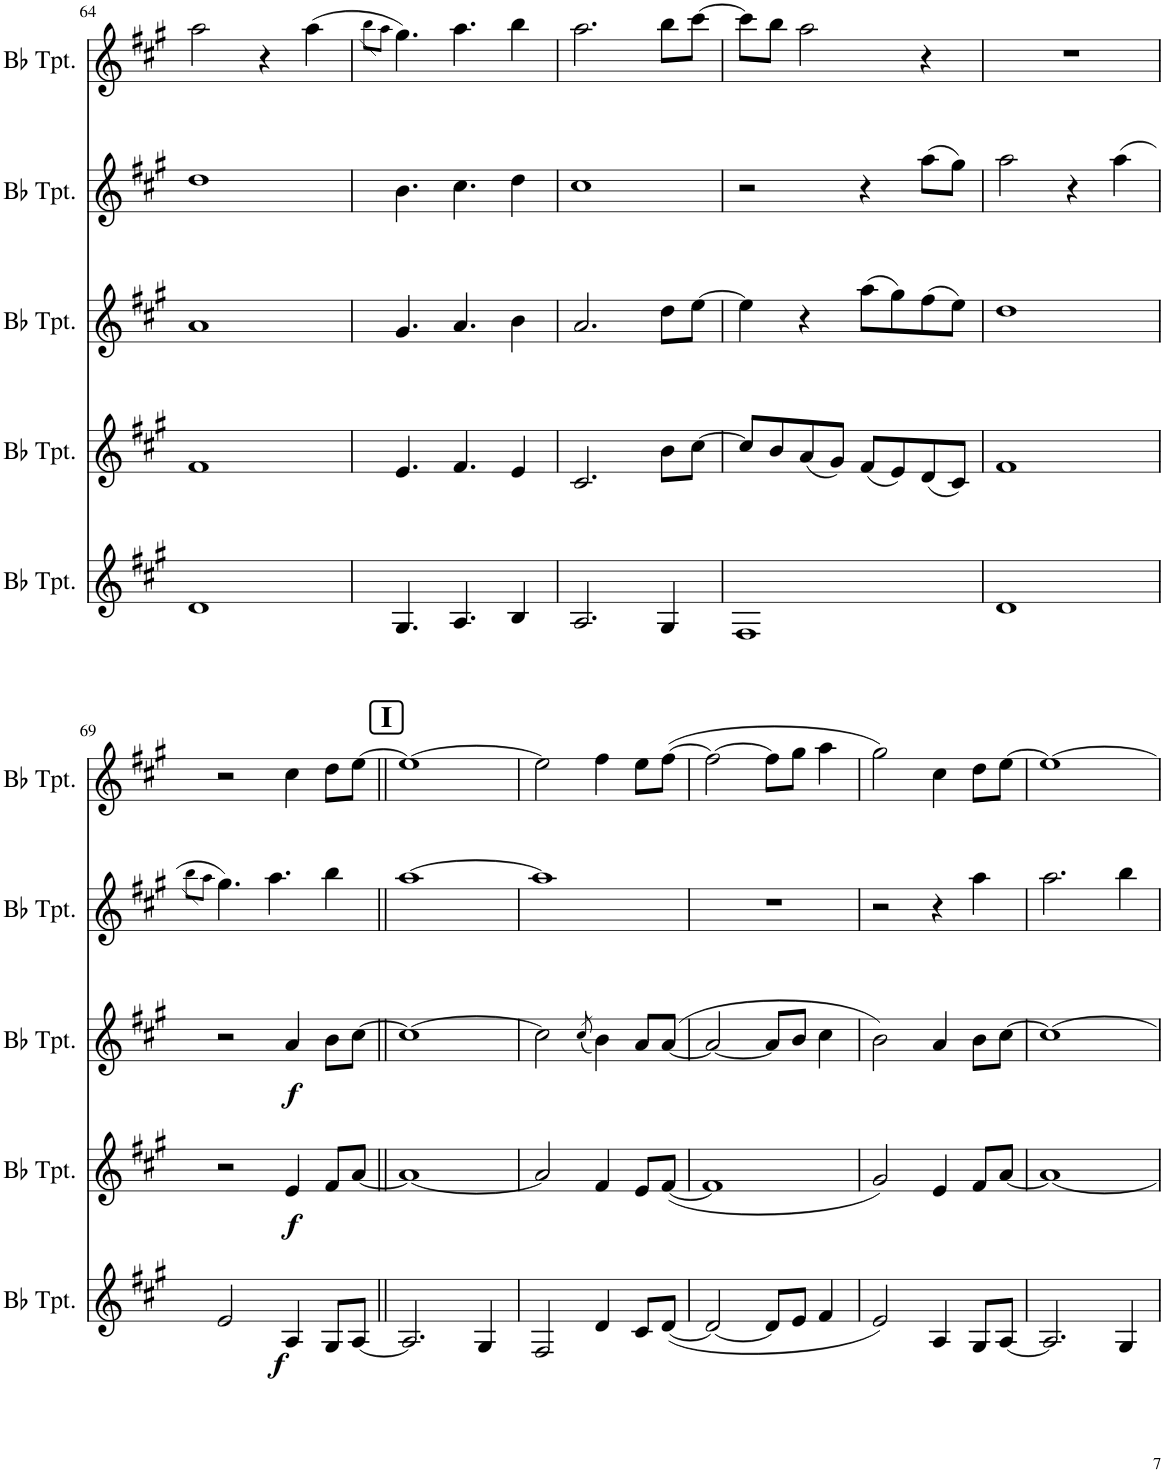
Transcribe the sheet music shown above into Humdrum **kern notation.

**kern	**dynam	**kern	**dynam	**kern	**dynam	**kern	**kern
*part5	*part5	*part4	*part4	*part3	*part3	*part2	*part1
*staff5	*staff5	*staff4	*staff4	*staff3	*staff3	*staff2	*staff1
*I"Bb Trumpet	*	*I"Bb Trumpet	*	*I"Bb Trumpet	*	*I"Bb Trumpet	*I"Bb Trumpet
*I'Bb Tpt.	*	*I'Bb Tpt.	*	*I'Bb Tpt.	*	*I'Bb Tpt.	*I'Bb Tpt.
!!LO:PB:g=z
*clefG2	*	*clefG2	*	*clefG2	*	*clefG2	*clefG2
*Trd1c2	*	*Trd1c2	*	*Trd1c2	*	*Trd1c2	*Trd1c2
*k[f#c#g#]	*	*k[f#c#g#]	*	*k[f#c#g#]	*	*k[f#c#g#]	*k[f#c#g#]
*M4/4	*	*M4/4	*	*M4/4	*	*M4/4	*M4/4
=64	=64	=64	=64	=64	=64	=64	=64
1d	.	1f#	.	1a	.	1dd	2aa\
.	.	.	.	.	.	.	4r
.	.	.	.	.	.	.	(4aa\
=65	=65	=65	=65	=65	=65	=65	=65
.	.	.	.	.	.	.	8qbb\L
.	.	.	.	.	.	.	8qaa\J
4.G#/	.	4.e/	.	4.g#/	.	4.b\	4.gg#\)
4.A/	.	4.f#/	.	4.a/	.	4.cc#\	4.aa\
4B/	.	4e/	.	4b\	.	4dd\	4bb\
=66	=66	=66	=66	=66	=66	=66	=66
2.A/	.	2.c#/	.	2.a/	.	1cc#	2.aa\
4G#/	.	8b\L	.	8dd\L	.	.	8bb\L
.	.	[8cc#\J	.	[8ee\J	.	.	[8ccc#\J
=67	=67	=67	=67	=67	=67	=67	=67
1F#	.	8cc#/L]	.	4ee\]	.	2r	8ccc#\L]
.	.	8b/	.	.	.	.	8bb\J
.	.	(8a/	.	4r	.	.	2aa\
.	.	8g#/J)	.	.	.	.	.
.	.	(8f#/L	.	(8aa\L	.	4r	.
.	.	8e/)	.	8gg#\)	.	.	.
.	.	(8d/	.	(8ff#\	.	(8aa\L	4r
.	.	8c#/J)	.	8ee\J)	.	8gg#\J)	.
=68	=68	=68	=68	=68	=68	=68	=68
1d	.	1f#	.	1dd	.	2aa\	1r
.	.	.	.	.	.	4r	.
.	.	.	.	.	.	(4aa\	.
!!LO:LB:g=z
=69	=69	=69	=69	=69	=69	=69	=69
.	.	.	.	.	.	8qbb\L	.
.	.	.	.	.	.	8qaa\J	.
2e/	.	2r	.	2r	.	4.gg#\)	2r
.	.	.	.	.	.	4.aa\	.
!	!LO:DY:b	!	!LO:DY:b	!	!LO:DY:b	!	!
4A/	f	4e/	f	4a/	f	.	4cc#\
8G#/L	.	8f#/L	.	8b\L	.	4bb\	8dd\L
[8A/J	.	[8a/J	.	[8cc#\J	.	.	[8ee\J
!!LO:REH:place=s1:a:B:cj:fs=14:t=I
=70||	=70||	=70||	=70||	=70||	=70||	=70||	=70||
2.A/]	.	1a_	.	1cc#_	.	[1aa	1ee_
4G#/	.	.	.	.	.	.	.
=71	=71	=71	=71	=71	=71	=71	=71
2F#/	.	2a/]	.	2cc#\]	.	1aa]	2ee\]
.	.	.	.	(8qcc#/	.	.	.
4d/	.	4f#/	.	4b\)	.	.	4ff#\
8c#/L	.	8e/L	.	8a/L	.	.	8ee\L
([8d/J	.	([8f#/J	.	([8a/J	.	.	([8ff#\J
=72	=72	=72	=72	=72	=72	=72	=72
2d/_	.	1f#]	.	2a/_	.	1r	2ff#\_
8d/L]	.	.	.	8a/L]	.	.	8ff#\L]
8e/J	.	.	.	8b/J	.	.	8gg#\J
4f#/	.	.	.	4cc#\	.	.	4aa\
=73	=73	=73	=73	=73	=73	=73	=73
2e/)	.	2g#/)	.	2b\)	.	2r	2gg#\)
4A/	.	4e/	.	4a/	.	4r	4cc#\
8G#/L	.	8f#/L	.	8b\L	.	4aa\	8dd\L
[8A/J	.	[8a/J	.	[8cc#\J	.	.	[8ee\J
=74	=74	=74	=74	=74	=74	=74	=74
2.A/]	.	1a_	.	1cc#_	.	2.aa\	1ee_
4G#/	.	.	.	.	.	4bb\	.
=	=	=	=	=	=	=	=
*-	*-	*-	*-	*-	*-	*-	*-
